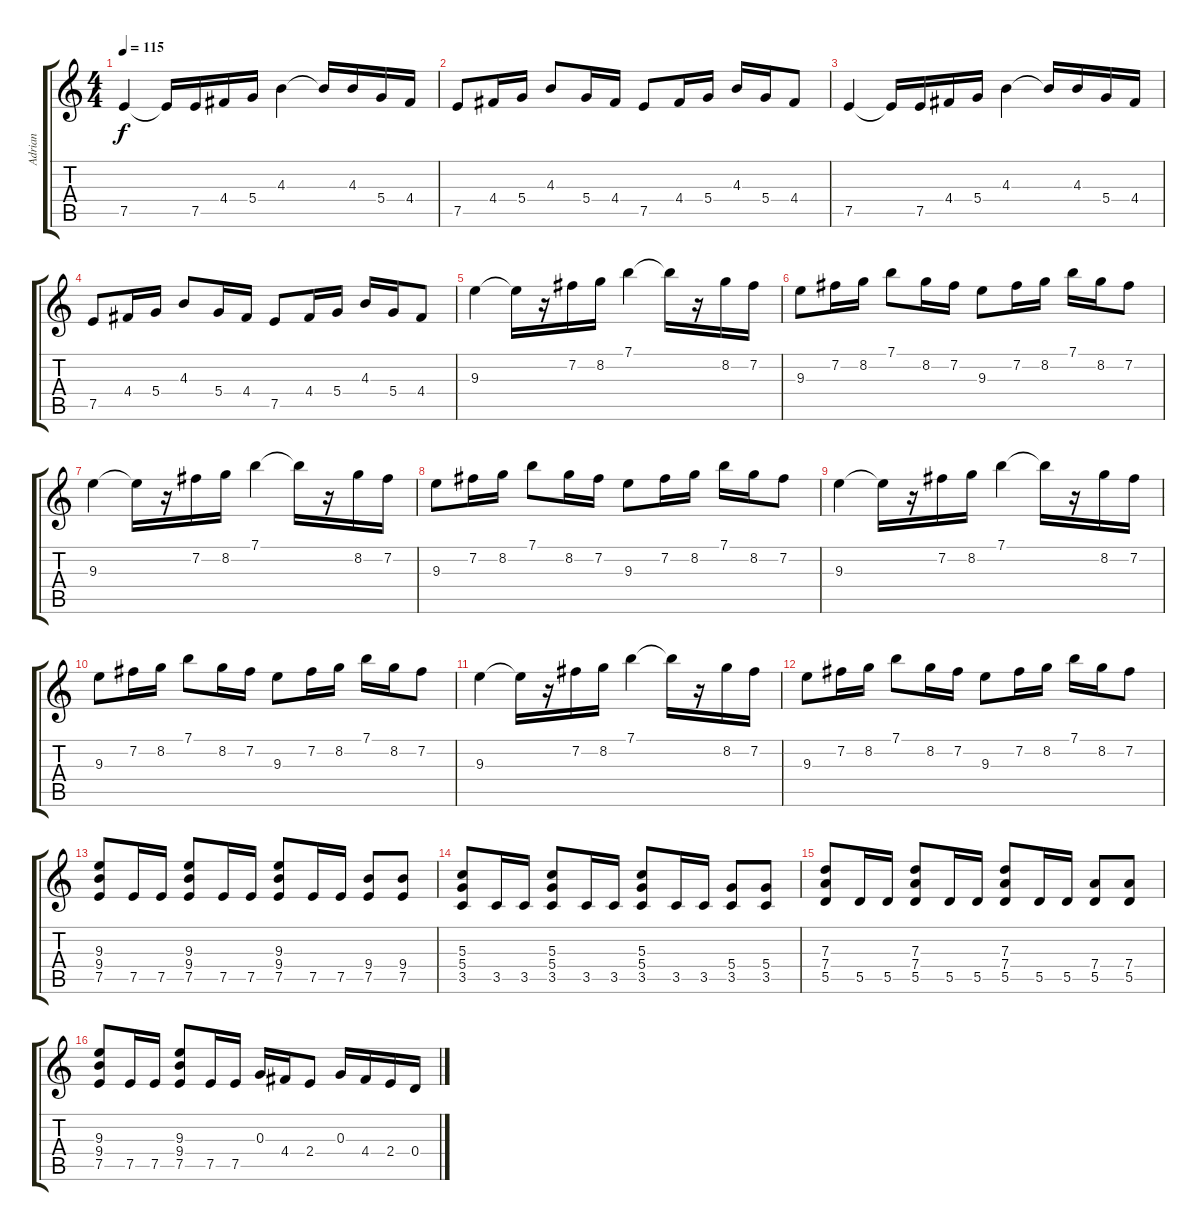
\track ("Adrian" "Adrian") {instrument distortionguitar}
\staff {score tabs}
\tuning (E4 B3 G3 D3 A2 E2) {hide}
\ts (4 4)
\tempo 115
\clef g2
\ks c
7.5.4{dy f} 7.5{t}.16 7.5.16 4.4.16 5.4.16 4.3.4 4.3{t}.16 4.3.16 5.4.16 4.4.16 |
7.5.8 4.4.16 5.4.16 4.3.8 5.4.16 4.4.16 7.5.8 4.4.16 5.4.16 4.3.16 5.4.16 4.4.8 |
7.5.4 7.5{t}.16 7.5.16 4.4.16 5.4.16 4.3.4 4.3{t}.16 4.3.16 5.4.16 4.4.16 |
7.5.8 4.4.16 5.4.16 4.3.8 5.4.16 4.4.16 7.5.8 4.4.16 5.4.16 4.3.16 5.4.16 4.4.8 |
9.3.4 9.3{t}.16 r.16 7.2.16 8.2.16 7.1.4 7.1{t}.16 r.16 8.2.16 7.2.16 |
9.3.8 7.2.16 8.2.16 7.1.8 8.2.16 7.2.16 9.3.8 7.2.16 8.2.16 7.1.16 8.2.16 7.2.8 |
9.3.4 9.3{t}.16 r.16 7.2.16 8.2.16 7.1.4 7.1{t}.16 r.16 8.2.16 7.2.16 |
9.3.8 7.2.16 8.2.16 7.1.8 8.2.16 7.2.16 9.3.8 7.2.16 8.2.16 7.1.16 8.2.16 7.2.8 |
9.3.4 9.3{t}.16 r.16 7.2.16 8.2.16 7.1.4 7.1{t}.16 r.16 8.2.16 7.2.16 |
9.3.8 7.2.16 8.2.16 7.1.8 8.2.16 7.2.16 9.3.8 7.2.16 8.2.16 7.1.16 8.2.16 7.2.8 |
9.3.4 9.3{t}.16 r.16 7.2.16 8.2.16 7.1.4 7.1{t}.16 r.16 8.2.16 7.2.16 |
9.3.8 7.2.16 8.2.16 7.1.8 8.2.16 7.2.16 9.3.8 7.2.16 8.2.16 7.1.16 8.2.16 7.2.8 |
(9.3 9.4 7.5).8 7.5.16 7.5.16 (9.3 9.4 7.5).8 7.5.16 7.5.16 (9.3 9.4 7.5).8 7.5.16 7.5.16 (9.4 7.5).8 (9.4 7.5).8 |
(5.3 5.4 3.5).8 3.5.16 3.5.16 (5.3 5.4 3.5).8 3.5.16 3.5.16 (5.3 5.4 3.5).8 3.5.16 3.5.16 (5.4 3.5).8 (5.4 3.5).8 |
(7.3 7.4 5.5).8 5.5.16 5.5.16 (7.3 7.4 5.5).8 5.5.16 5.5.16 (7.3 7.4 5.5).8 5.5.16 5.5.16 (7.4 5.5).8 (7.4 5.5).8 |
(9.3 9.4 7.5).8 7.5.16 7.5.16 (9.3 9.4 7.5).8 7.5.16 7.5.16 0.3.16 4.4.16 2.4.8 0.3.16 4.4.16 2.4.16 0.4.16
